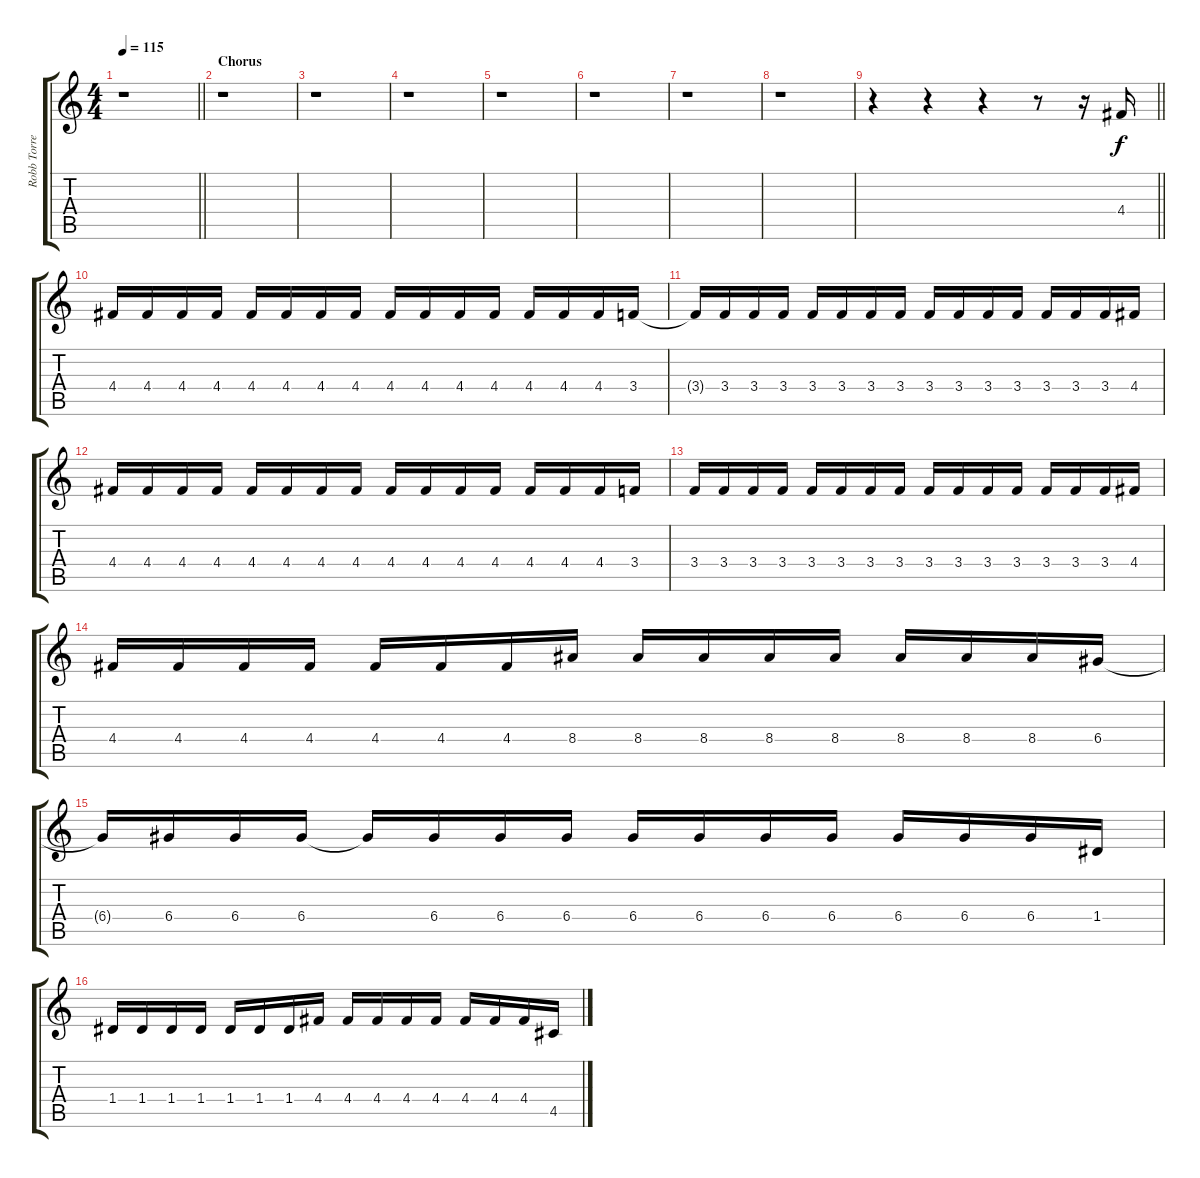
\track ("Robb Torres" "Robb Torre") {instrument distortionguitar}
\staff {score tabs}
\tuning (E4 B3 G3 D3 A2 E2) {hide}
\ts (4 4)
\tempo 115
\clef g2
\barLineRight lightlight
\ks c
r.1{dy f} |
\section ("" "Chorus")
r.1 |
r.1 |
r.1 |
r.1 |
r.1 |
r.1 |
r.1 |
\barLineRight lightlight
r.4 r.4 r.4 r.8 r.16 4.4.16 |
4.4.16 4.4.16 4.4.16 4.4.16 4.4.16 4.4.16 4.4.16 4.4.16 4.4.16 4.4.16 4.4.16 4.4.16 4.4.16 4.4.16 4.4.16 3.4.16 |
3.4{t}.16 3.4.16 3.4.16 3.4.16 3.4.16 3.4.16 3.4.16 3.4.16 3.4.16 3.4.16 3.4.16 3.4.16 3.4.16 3.4.16 3.4.16 4.4.16 |
4.4.16 4.4.16 4.4.16 4.4.16 4.4.16 4.4.16 4.4.16 4.4.16 4.4.16 4.4.16 4.4.16 4.4.16 4.4.16 4.4.16 4.4.16 3.4.16 |
3.4.16 3.4.16 3.4.16 3.4.16 3.4.16 3.4.16 3.4.16 3.4.16 3.4.16 3.4.16 3.4.16 3.4.16 3.4.16 3.4.16 3.4.16 4.4.16 |
4.4.16 4.4.16 4.4.16 4.4.16 4.4.16 4.4.16 4.4.16 8.4.16 8.4.16 8.4.16 8.4.16 8.4.16 8.4.16 8.4.16 8.4.16 6.4.16 |
6.4{t}.16 6.4.16 6.4.16 6.4.16 6.4{t}.16 6.4.16 6.4.16 6.4.16 6.4.16 6.4.16 6.4.16 6.4.16 6.4.16 6.4.16 6.4.16 1.4.16 |
1.4.16 1.4.16 1.4.16 1.4.16 1.4.16 1.4.16 1.4.16 4.4.16 4.4.16 4.4.16 4.4.16 4.4.16 4.4.16 4.4.16 4.4.16 4.5.16
